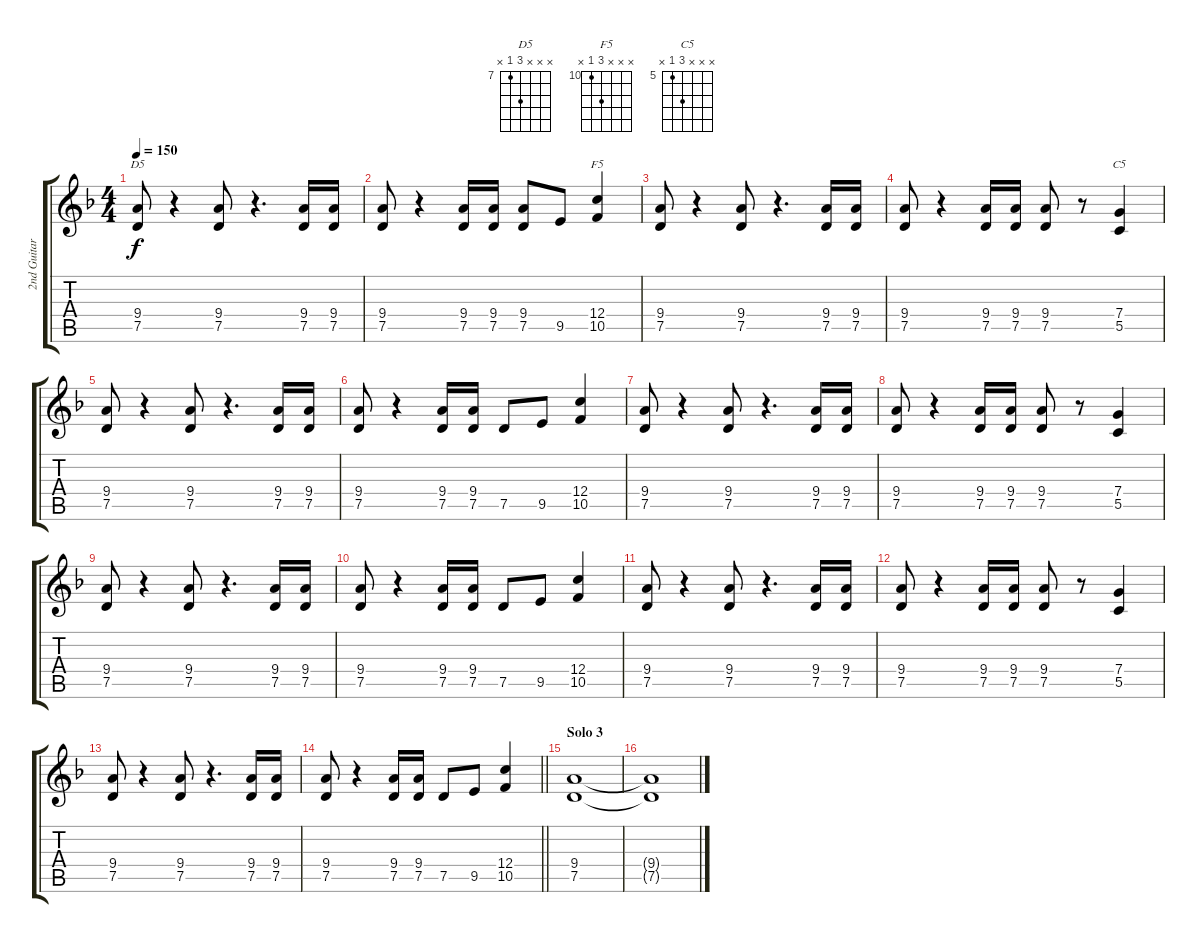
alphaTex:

\track ("2nd Guitar" "2nd Guitar") {instrument distortionguitar}
\staff {score tabs}
\tuning (D4 A3 F3 C3 G2 D2) {hide}
\chord ("D5" x x x 9 7 x) {firstfret 7}
\chord ("F5" x x x 12 10 x) {firstfret 10}
\chord ("C5" x x x 7 5 x) {firstfret 5}
\ts (4 4)
\tempo 150
\clef g2
\ks dminor
(9.4 7.5).8{ch "D5" dy f} r.4 (9.4 7.5).8 r.4{d} (9.4 7.5).16 (9.4 7.5).16 |
(9.4 7.5).8 r.4 (9.4 7.5).16 (9.4 7.5).16 (9.4 7.5).8 9.5.8 (12.4 10.5).4{ch "F5"} |
(9.4 7.5).8 r.4 (9.4 7.5).8 r.4{d} (9.4 7.5).16 (9.4 7.5).16 |
(9.4 7.5).8 r.4 (9.4 7.5).16 (9.4 7.5).16 (9.4 7.5).8 r.8 (7.4 5.5).4{ch "C5"} |
(9.4 7.5).8 r.4 (9.4 7.5).8 r.4{d} (9.4 7.5).16 (9.4 7.5).16 |
(9.4 7.5).8 r.4 (9.4 7.5).16 (9.4 7.5).16 7.5.8 9.5.8 (12.4 10.5).4 |
(9.4 7.5).8 r.4 (9.4 7.5).8 r.4{d} (9.4 7.5).16 (9.4 7.5).16 |
(9.4 7.5).8 r.4 (9.4 7.5).16 (9.4 7.5).16 (9.4 7.5).8 r.8 (7.4 5.5).4 |
(9.4 7.5).8 r.4 (9.4 7.5).8 r.4{d} (9.4 7.5).16 (9.4 7.5).16 |
(9.4 7.5).8 r.4 (9.4 7.5).16 (9.4 7.5).16 7.5.8 9.5.8 (12.4 10.5).4 |
(9.4 7.5).8 r.4 (9.4 7.5).8 r.4{d} (9.4 7.5).16 (9.4 7.5).16 |
(9.4 7.5).8 r.4 (9.4 7.5).16 (9.4 7.5).16 (9.4 7.5).8 r.8 (7.4 5.5).4 |
(9.4 7.5).8 r.4 (9.4 7.5).8 r.4{d} (9.4 7.5).16 (9.4 7.5).16 |
\barLineRight lightlight
(9.4 7.5).8 r.4 (9.4 7.5).16 (9.4 7.5).16 7.5.8 9.5.8 (12.4 10.5).4 |
\section ("" "Solo 3")
(9.4 7.5).1 |
(9.4{t} 7.5{t}).1
